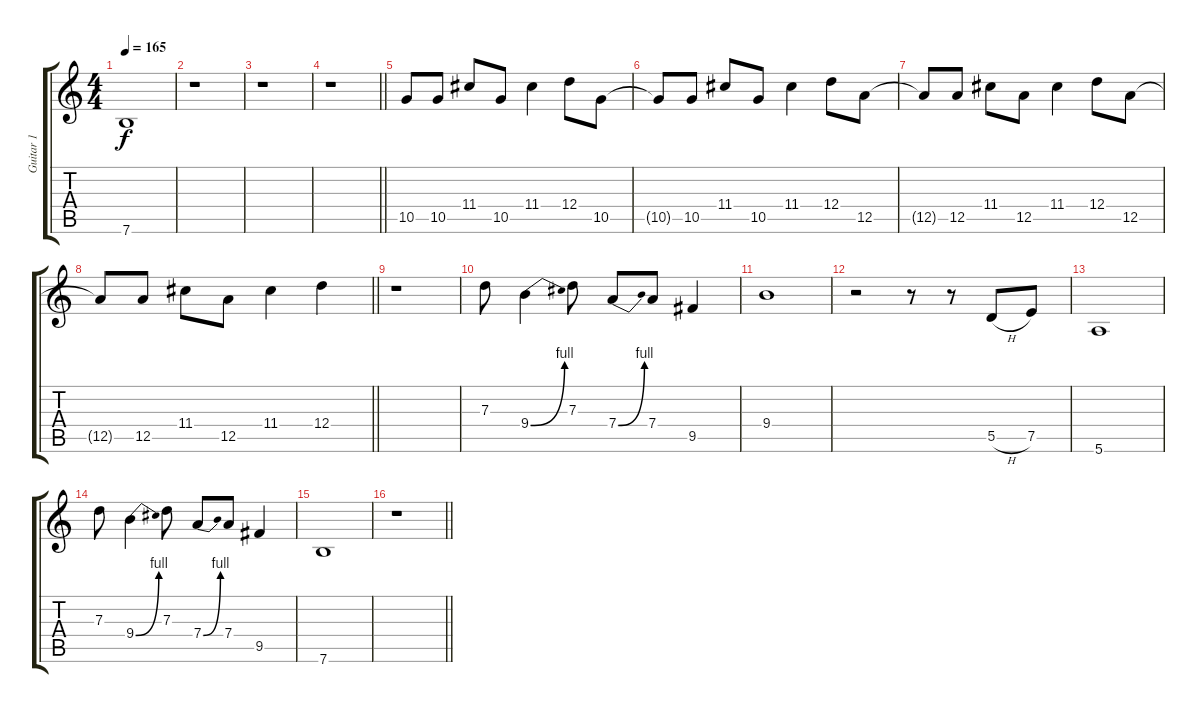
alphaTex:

\track ("Guitar 1" "Guitar 1") {instrument overdrivenguitar}
\staff {score tabs}
\tuning (E4 B3 G3 D3 A2 E2) {hide}
\ts (4 4)
\tempo 165
\clef g2
\ks c
7.6.1{dy f} |
r.1 |
r.1 |
\barLineRight lightlight
r.1 |
10.5.8 10.5.8 11.4.8 10.5.8 11.4.4 12.4.8 10.5.8 |
10.5{t}.8 10.5.8 11.4.8 10.5.8 11.4.4 12.4.8 12.5.8 |
12.5{t}.8 12.5.8 11.4.8 12.5.8 11.4.4 12.4.8 12.5.8 |
\barLineRight lightlight
12.5{t}.8 12.5.8 11.4.8 12.5.8 11.4.4 12.4.4 |
r.1 |
7.3.8 9.4{be (bend 0 0 60 4)}.4 7.3.8 7.4{be (bend 0 0 60 4)}.8 7.4.8 9.5.4 |
9.4.1 |
r.2 r.8 r.8 5.5{h}.8 7.5.8 |
5.6.1 |
7.3.8 9.4{be (bend 0 0 60 4)}.4 7.3.8 7.4{be (bend 0 0 60 4)}.8 7.4.8 9.5.4 |
7.6.1 |
\barLineRight lightlight
r.1
